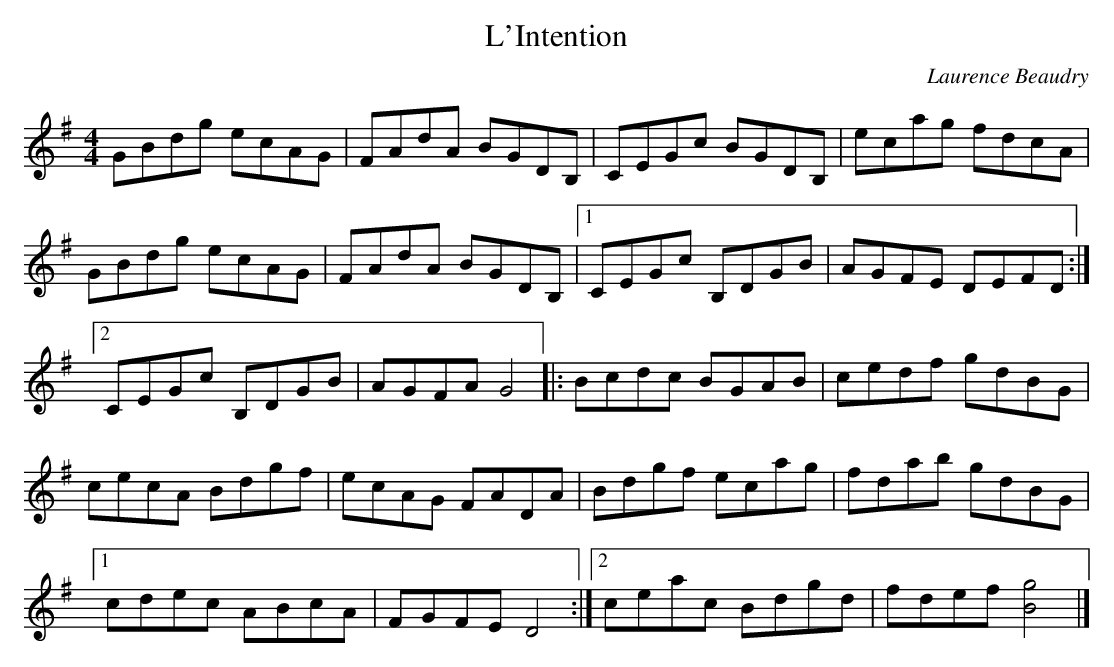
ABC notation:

X:1'1'
T:L'Intention
C:Laurence Beaudry
M:4/4
L:1/8
K:G
GBdg ecAG | FAdA BGDB, | CEGc BGDB, | ecag fdcA |
GBdg ecAG | FAdA BGDB, |1 CEGc B,DGB | AGFE DEFD :|2
CEGc B,DGB | AGFA G4 |: Bcdc BGAB | cedf gdBG |
cecA Bdgf | ecAG FADA | Bdgf ecag | fdab gdBG |1
cdec ABcA | FGFE D4 :|2 ceac Bdgd | fdef [g4B4] |]
